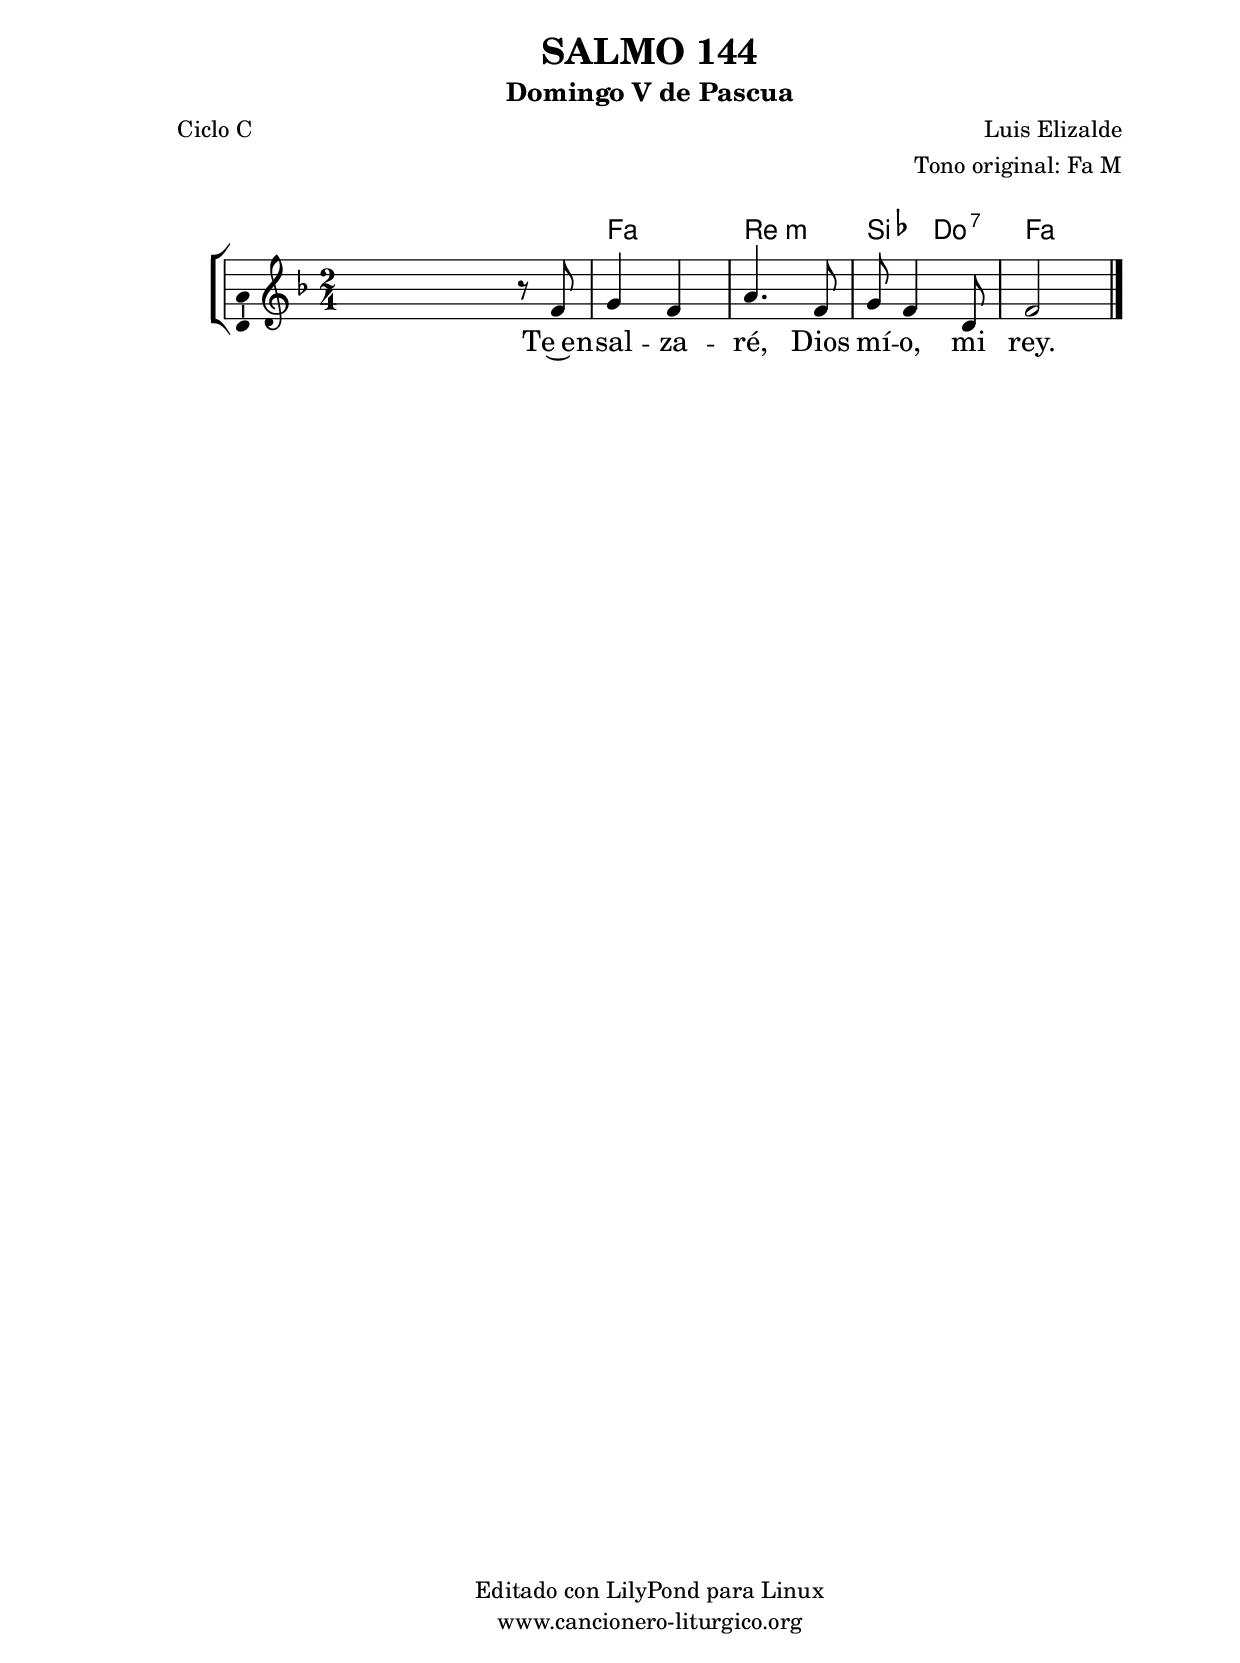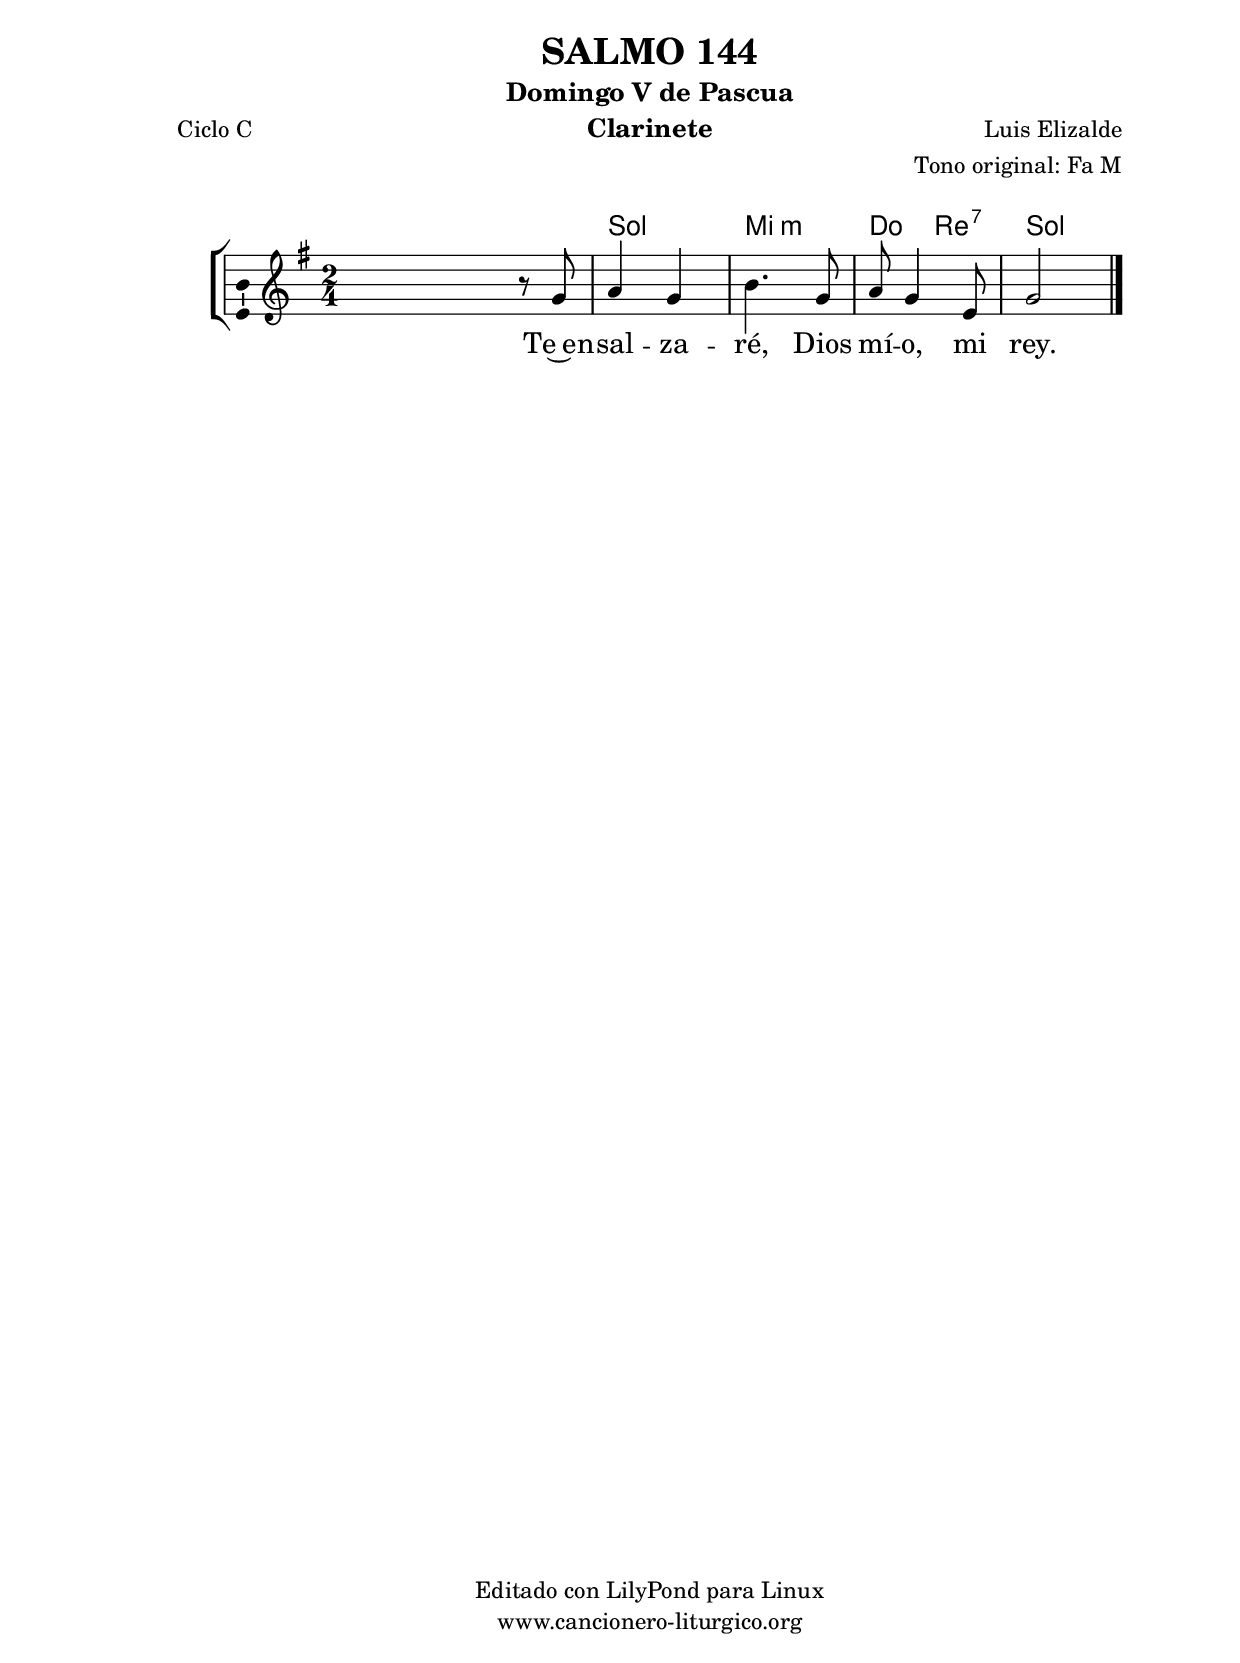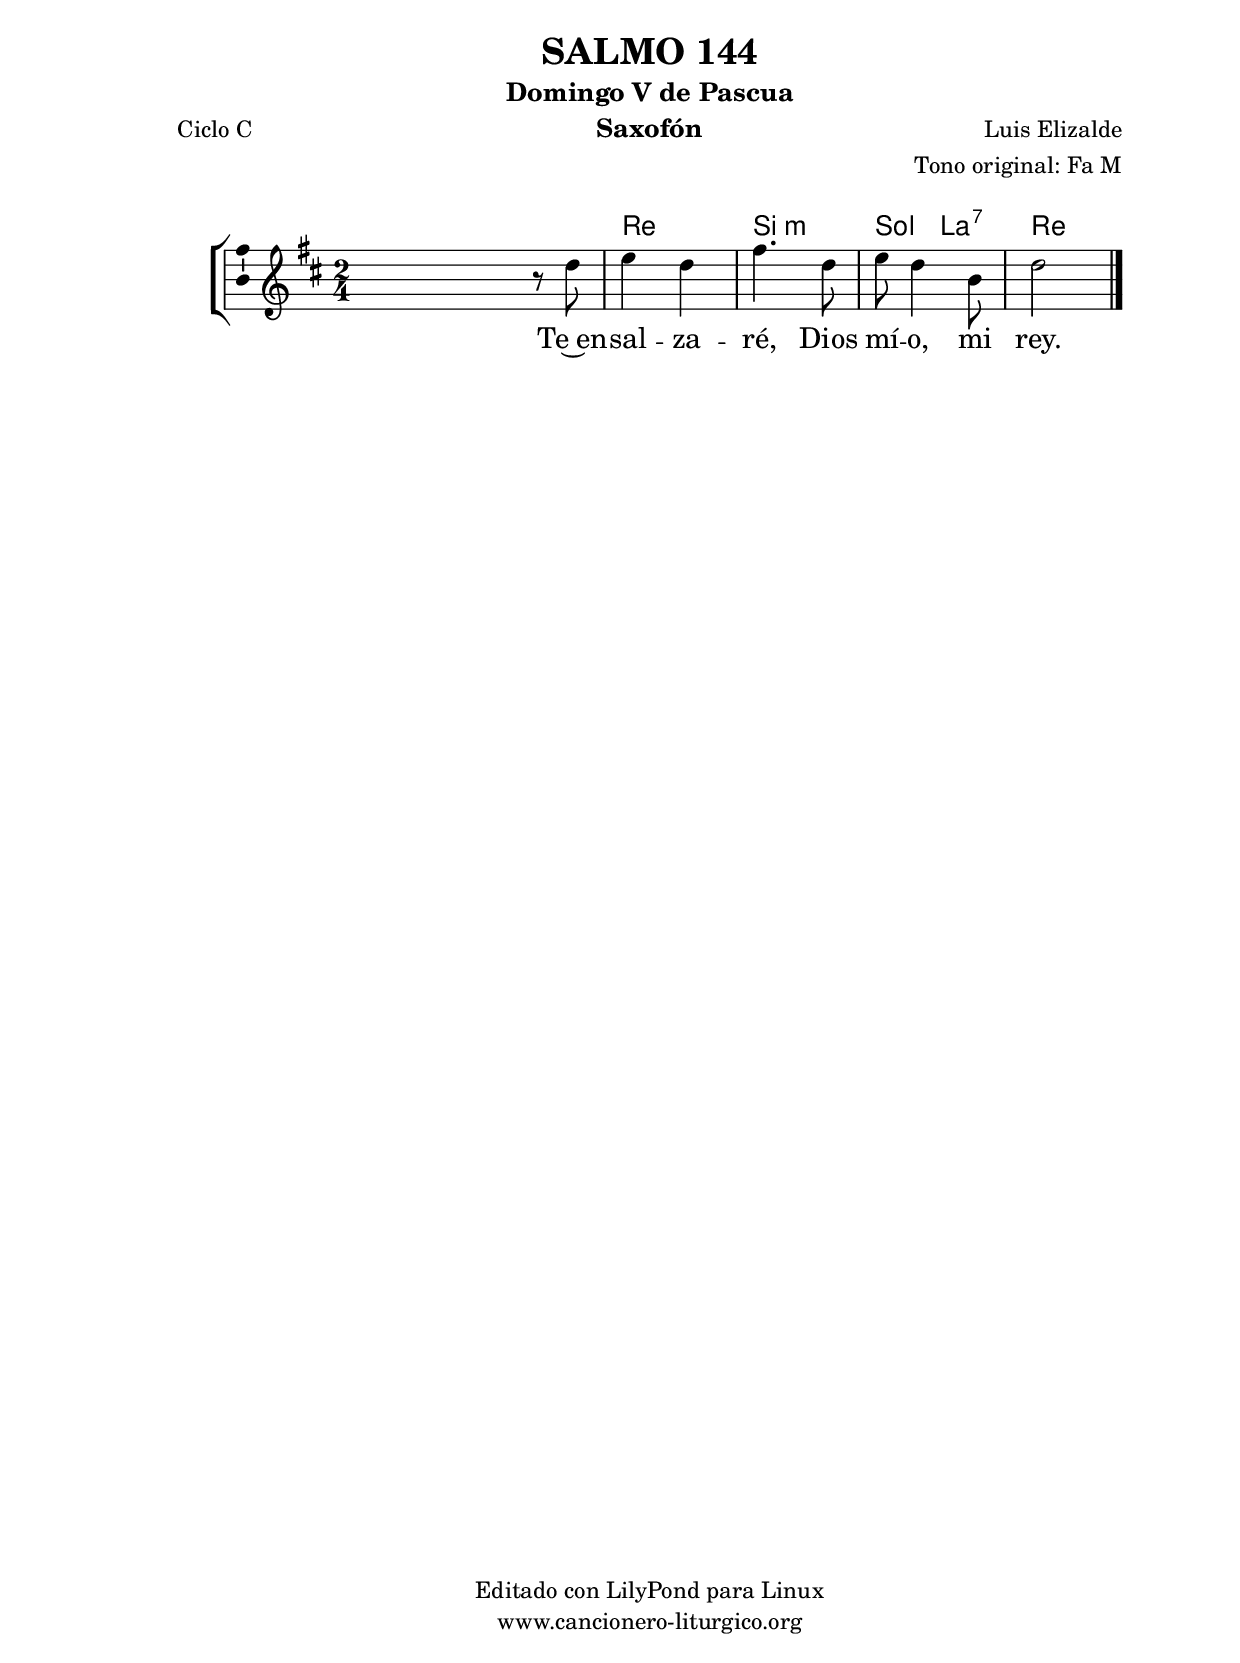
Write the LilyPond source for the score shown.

%
%para convertir .midi en .wav:
%timidity filename.midi -Ow -o finename.wav
%
%
%Para convertir de .wav a .mp3:
%lame -h -m j filename.wav
%
%
%para escuchar el midi:
%timidity nombrefichero.midi
%


%versión de lilypond para la que se ha escrito esta partitura:
\version "2.16.0"

	%Tamaño papel
	#(set-default-paper-size "a4")
	%Tamaño partitura
	#(set-global-staff-size 20)
	%No responde al pulsar sobre una nota
	#(ly:set-option 'point-and-click #f)

%parámetros del encabezamiento:
\header {
	title = "SALMO 144"
	subtitle = "Domingo V de Pascua"
	composer = "Luis Elizalde"
	poet = "Ciclo C"
	meter = ""
	arranger = "Tono original: Fa M"
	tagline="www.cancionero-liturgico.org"
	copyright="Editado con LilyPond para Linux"
	}

%parámetros asociados al papel:
\paper  {
	oddHeaderMarkup = \markup {\fill-line { \on-the-fly #not-first-page \fromproperty #'header:title \on-the-fly #not-first-page \fromproperty #'header:composer }}
	evenHeaderMarkup = \markup {\fill-line { \fromproperty #'header:composer \fromproperty #'header:title }}
	#(set-paper-size "a4")
	print-page-number = ##f
	first-page-number = 1
	print-first-page-number = ##f
%	head-separation = 3.0 \cm
	top-margin = 2.0 \cm
	bottom-margin = 0.5\cm
%%%	bottom-margin = -1.0\cm
	left-margin = 3.0 \cm
	line-width = 16.0 \cm 
	indent = 8\mm
	interscoreline = 2.\mm
	between-system-space = 15\mm
%	para que las partituras no llenen la hoja:
	ragged-bottom = ##t
%	idem para la última hoja:
	ragged-last-bottom = ##f
%	para que las partituras llenen el ancho del papel:
	ragged-last = ##f
	after-title-space = 2.5 \cm
%page-count=1
%system-count=8

	%Flexible Vertical Spacing
%	markup-markup-spacing =
%	#'((basic-distance . 15) (minimum-distance . 15) (padding . 3))
	markup-system-spacing =
	#'((basic-distance . 15) (minimum-distance . 15) (padding . 3))
	system-system-spacing =
	#'((basic-distance . 15) (minimum-distance . 15) (padding . 3))
	score-system-spacing =
	#'((basic-distance . 15) (minimum-distance . 15) (padding . 5))
%	top-system-spacing = % header
%	#'((basic-distance . 8) (minimum-distance . 0) (padding . 3))
%	top-markup-spacing =
%	#'((basic-distance . 20) (minimum-distance . 20) (padding . 3))
	last-bottom-spacing = % footer
	#'((basic-distance . 5) (minimum-distance . 5) (padding . 3))
%	score-markup-spacing =
%	#'((basic-distance . 16) (minimum-distance . 13) (padding . 3))

	}


%parámetros que afectan a toda la partitura:
global =  {
	%clave de sol (G):
	\clef G
	%armadura:
%	\transpose f a
	\key f \major
	\tempo 4=100
	\set Score.tempoHideNote = ##t
	}


acordes = {
	\italianChords
	\chordmode {
%	\transpose f a
{

s2
f2 d:m bes4 c:7 f2

	}
	}
}

melodia = 
%	\transpose f a
{
	\relative c'{

\time 2/4
s4 r8 f8
g4 f
a4. f8
g8 f4 d8
f2

	\bar "|."
	}
	}


texto = \lyricmode {
Te~en -- sal -- za -- ré, Dios mí -- o, mi rey.
	}


acordesStaff = \context ChordNames = acordesStaff <<
	\set chordChanges = ##t
	\acordes
	>>


vozStaff = \context Voice = vozStaff
\with {\consists "Ambitus_engraver"}
<<
%	\set Staff.instrumentName = ""
%	\set Staff.shortInstrumentName = ""
%	\set Staff.midiInstrument = #"clarinet"
%	\set Staff.midiInstrument = #"cello"
%	\set Staff.midiInstrument = #"flute"
	\set Staff.midiInstrument = #"electric guitar (jazz)"
%	\set Staff.midiInstrument = #"english horn"
%	\set Staff.midiInstrument = #"violin"
%	\set Staff.midiInstrument = #"glockenspiel"
	\set Staff.midiMinimumVolume = #0.7
	\set Staff.midiMaximumVolume = #0.9
	\global
	\melodia
	>>


textoStaff = \context Lyrics = textoStaff <<
	\lyricsto vozStaff \texto
	>>

\book {
	\score {
		\context ChoirStaff {
			\override StaffGroup.SystemStartBracket #'collapse-height = #1
			\override Score.SystemStartBar #'collapse-height = #1
			<<
			\acordesStaff
			\vozStaff
			\textoStaff
			>>
			}
		\layout {
	    		\context {
				\Lyrics
				\override LyricText #'font-size = #2
				}
	   		 \context {
				\Score
				%fontSize = #3
				\override StaffSymbol #'staff-space = #(magstep +3)
				%\override Beam #'thickness = #0.55
				%\override SpacingSpanner #'spacing-increment = #1.0
				%\override Slur #'height-limit = #1.5
				}
			}
		}
	\score {
		\unfoldRepeats
		\context ChoirStaff {
			<<
			\acordesStaff
			\vozStaff
			>>
			}
		\midi {
	  		\context {
	  			\Score
				tempoWholesPerMinute = #(ly:make-moment 70 4)
				}
			}
		}
	}

%Partitura para clarinete
#(define output-suffix "C")
\book {
	\header{
		instrument = "Clarinete"
		}
	\score {
		\context ChoirStaff {
			\override StaffGroup.SystemStartBracket #'collapse-height = #1
			\override Score.SystemStartBar #'collapse-height = #1
\transpose c d
			<<
			\acordesStaff
			\vozStaff
			\textoStaff
			>>
			}
		\layout {
	    		\context {
				\Lyrics
				\override LyricText #'font-size = #2
				}
	   		 \context {
				\Score
				%fontSize = #3
				\override StaffSymbol #'staff-space = #(magstep +3)
				%\override Beam #'thickness = #0.55
				%\override SpacingSpanner #'spacing-increment = #1.0
				%\override Slur #'height-limit = #1.5
				}
			}
		}
	}

%Partitura para saxofón
#(define output-suffix "S")
\book {
	\header{
		instrument = "Saxofón"
		}
	\score {
		\context ChoirStaff {
			\override StaffGroup.SystemStartBracket #'collapse-height = #1
			\override Score.SystemStartBar #'collapse-height = #1
\transpose c a
			<<
			\acordesStaff
			\vozStaff
			\textoStaff
			>>
			}
		\layout {
	    		\context {
				\Lyrics
				\override LyricText #'font-size = #2
				}
	   		 \context {
				\Score
				%fontSize = #3
				\override StaffSymbol #'staff-space = #(magstep +3)
				%\override Beam #'thickness = #0.55
				%\override SpacingSpanner #'spacing-increment = #1.0
				%\override Slur #'height-limit = #1.5
				}
			}
		}
	}

